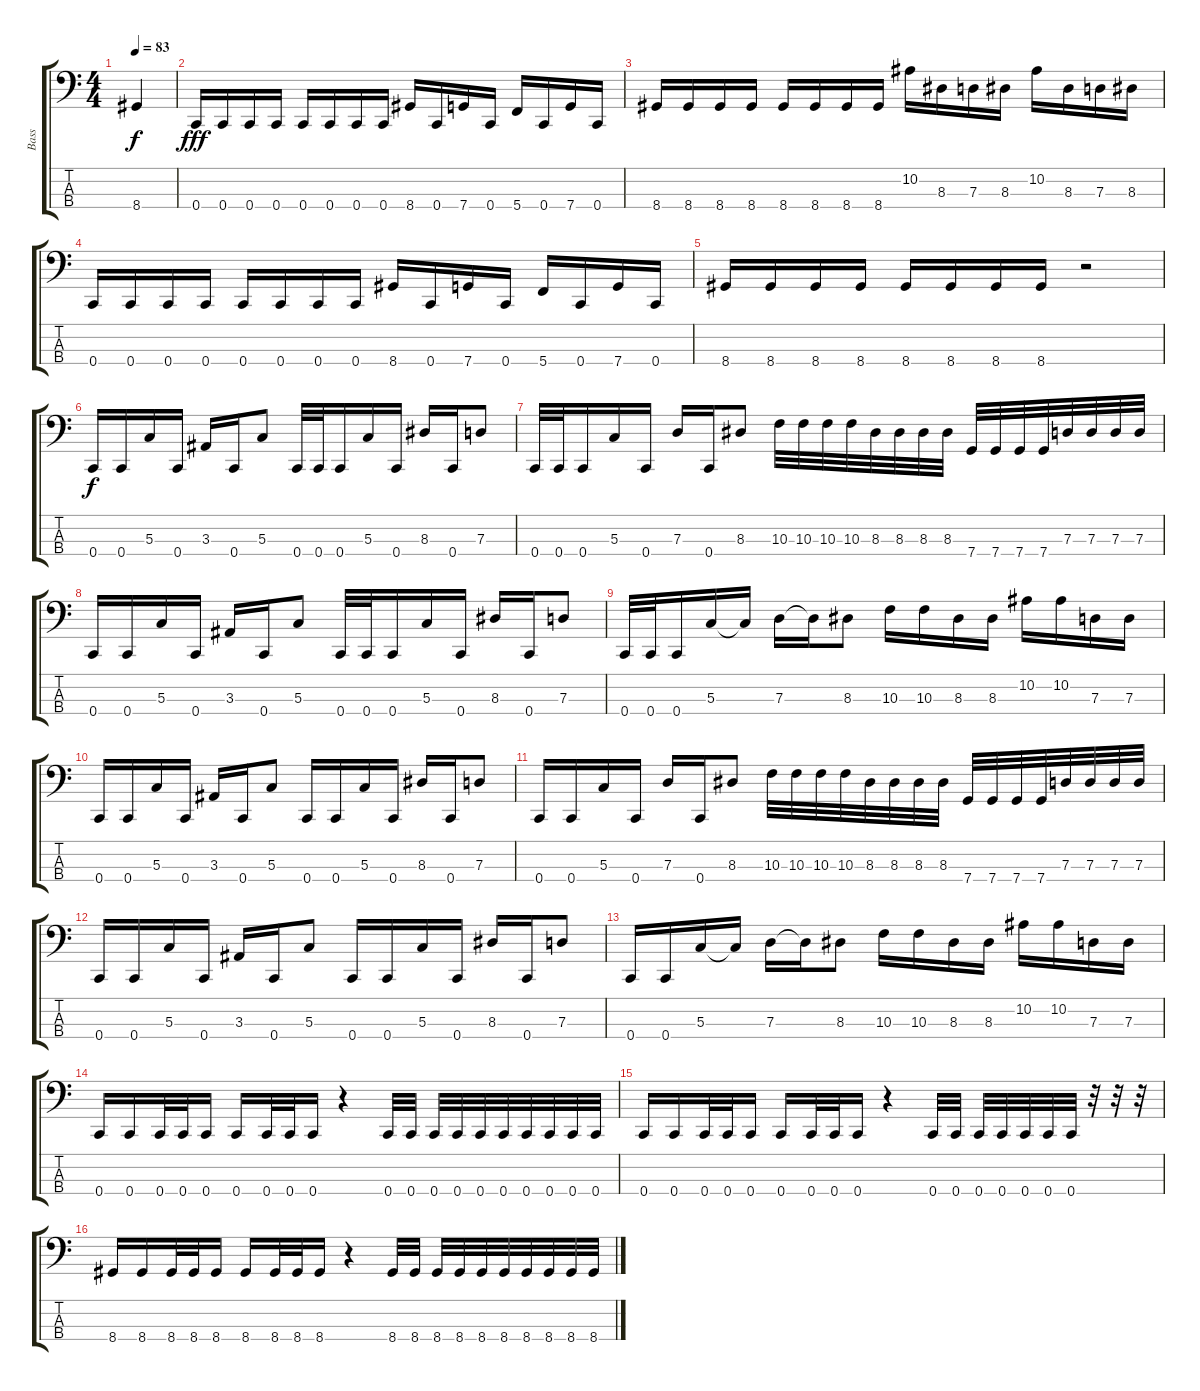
\track ("Bass" "Bass") {instrument electricbassfinger}
\staff {score tabs}
\tuning (F2 C2 G1 C1) {hide}
\ts (4 4)
\tempo 83
\clef f4
\ks c
8.4.4{dy f} |
0.4.16{dy fff} 0.4.16 0.4.16 0.4.16 0.4.16 0.4.16 0.4.16 0.4.16 8.4.16 0.4.16 7.4.16 0.4.16 5.4.16 0.4.16 7.4.16 0.4.16 |
8.4.16 8.4.16 8.4.16 8.4.16 8.4.16 8.4.16 8.4.16 8.4.16 10.2.16 8.3.16 7.3.16 8.3.16 10.2.16 8.3.16 7.3.16 8.3.16 |
0.4.16 0.4.16 0.4.16 0.4.16 0.4.16 0.4.16 0.4.16 0.4.16 8.4.16 0.4.16 7.4.16 0.4.16 5.4.16 0.4.16 7.4.16 0.4.16 |
8.4.16 8.4.16 8.4.16 8.4.16 8.4.16 8.4.16 8.4.16 8.4.16 r.2 |
0.4.16{dy f} 0.4.16 5.3.16 0.4.16 3.3.16 0.4.16 5.3.8 0.4.32 0.4.32 0.4.16 5.3.16 0.4.16 8.3.16 0.4.16 7.3.8 |
0.4.32 0.4.32 0.4.16 5.3.16 0.4.16 7.3.16 0.4.16 8.3.8 10.3.32 10.3.32 10.3.32 10.3.32 8.3.32 8.3.32 8.3.32 8.3.32 7.4.32 7.4.32 7.4.32 7.4.32 7.3.32 7.3.32 7.3.32 7.3.32 |
0.4.16 0.4.16 5.3.16 0.4.16 3.3.16 0.4.16 5.3.8 0.4.32 0.4.32 0.4.16 5.3.16 0.4.16 8.3.16 0.4.16 7.3.8 |
0.4.32 0.4.32 0.4.16 5.3.16 5.3{t}.16 7.3.16 7.3{t}.16 8.3.8 10.3.16 10.3.16 8.3.16 8.3.16 10.2.16 10.2.16 7.3.16 7.3.16 |
0.4.16 0.4.16 5.3.16 0.4.16 3.3.16 0.4.16 5.3.8 0.4.16 0.4.16 5.3.16 0.4.16 8.3.16 0.4.16 7.3.8 |
0.4.16 0.4.16 5.3.16 0.4.16 7.3.16 0.4.16 8.3.8 10.3.32 10.3.32 10.3.32 10.3.32 8.3.32 8.3.32 8.3.32 8.3.32 7.4.32 7.4.32 7.4.32 7.4.32 7.3.32 7.3.32 7.3.32 7.3.32 |
0.4.16 0.4.16 5.3.16 0.4.16 3.3.16 0.4.16 5.3.8 0.4.16 0.4.16 5.3.16 0.4.16 8.3.16 0.4.16 7.3.8 |
0.4.16 0.4.16 5.3.16 5.3{t}.16 7.3.16 7.3{t}.16 8.3.8 10.3.16 10.3.16 8.3.16 8.3.16 10.2.16 10.2.16 7.3.16 7.3.16 |
0.4.16 0.4.16 0.4.32 0.4.32 0.4.16 0.4.16 0.4.32 0.4.32 0.4.16 r.4 0.4.32 0.4.32 0.4.32 0.4.32 0.4.32 0.4.32 0.4.32 0.4.32 0.4.32 0.4.32 |
0.4.16 0.4.16 0.4.32 0.4.32 0.4.16 0.4.16 0.4.32 0.4.32 0.4.16 r.4 0.4.32 0.4.32 0.4.32 0.4.32 0.4.32 0.4.32 0.4.32 r.32 r.32 r.32 |
8.4.16 8.4.16 8.4.32 8.4.32 8.4.16 8.4.16 8.4.32 8.4.32 8.4.16 r.4 8.4.32 8.4.32 8.4.32 8.4.32 8.4.32 8.4.32 8.4.32 8.4.32 8.4.32 8.4.32
